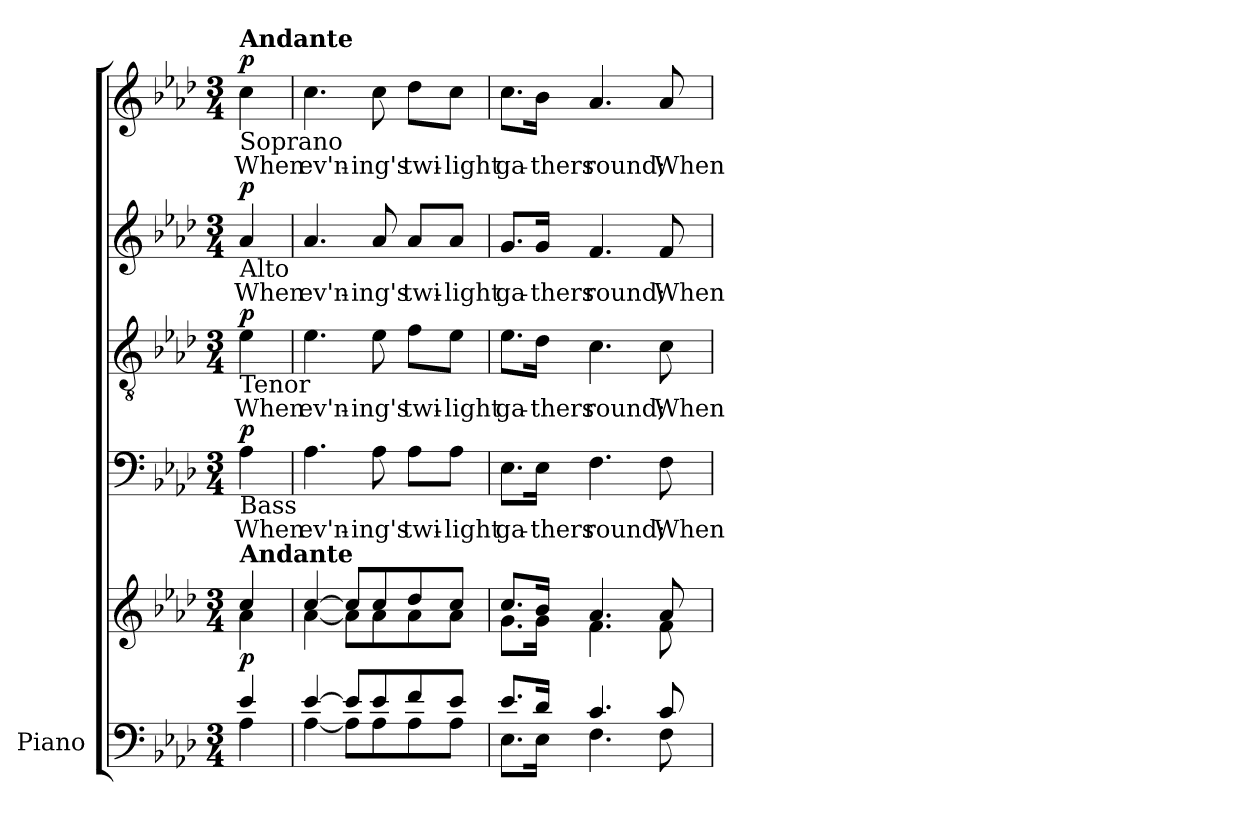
**kern	**kern	**dynam	**kern	**text	**dynam	**kern	**text	**dynam	**kern	**text	**dynam	**kern	**text	**dynam
*part5	*part5	*part5	*part4	*part4	*part4	*part3	*part3	*part3	*part2	*part2	*part2	*part1	*part1	*part1
*staff6	*staff5	*staff5/6	*staff4	*staff4	*staff4	*staff3	*staff3	*staff3	*staff2	*staff2	*staff2	*staff1	*staff1	*staff1
*I"Piano	*	*	*	*	*	*	*	*	*	*	*	*	*	*
*I'Pno.	*	*	*	*	*	*	*	*	*	*	*	*	*	*
!!LO:PB:g=z
*clefF4	*clefG2	*	*clefF4	*	*	*clefGv2	*	*	*clefG2	*	*	*clefG2	*	*
*	*	*	*	*	*	*ITrd7c12	*	*	*	*	*	*	*	*
*k[b-e-a-d-]	*k[b-e-a-d-]	*	*k[b-e-a-d-]	*	*	*k[b-e-a-d-]	*	*	*k[b-e-a-d-]	*	*	*k[b-e-a-d-]	*	*
*A-:	*A-:	*	*A-:	*	*	*A-:	*	*	*A-:	*	*	*A-:	*	*
*M3/4	*M3/4	*	*M3/4	*	*	*M3/4	*	*	*M3/4	*	*	*M3/4	*	*
*MM60	*MM80	*	*MM60	*	*	*MM60	*	*	*MM60	*	*	*MM80	*	*
=1	=1	=1	=1	=1	=1	=1	=1	=1	=1	=1	=1	=1	=1	=1
*^	*^	*	*	*	*	*	*	*	*	*	*	*	*	*
!	!	!	!	!	!	!LO:LY:b:color=#000000	!	!	!	!	!	!	!	!	!	!
!	!	!	!	!	!	!	!	!	!LO:LY:b:color=#000000	!	!	!	!	!	!	!
!	!	!	!	!	!	!	!	!	!	!	!	!LO:LY:b:color=#000000	!	!	!	!
!	!	!	!	!	!	!	!	!	!	!	!	!	!	!LO:TX:b:t=Soprano	!	!
!	!	!	!	!	!	!	!	!	!	!	!	!	!	!LO:TX:a:B:t=Andante	!	!
!	!	!	!	!	!	!	!	!	!	!	!LO:TX:b:t=Alto	!	!	!	!	!
!	!	!	!	!	!	!	!	!LO:TX:b:t=Tenor	!	!	!	!	!	!	!	!
!	!	!	!	!	!LO:TX:b:t=Bass	!	!	!	!	!	!	!	!	!	!	!
!	!	!LO:TX:a:B:t=Andante	!	!	!	!	!	!	!	!	!	!	!	!	!	!
!	!	!	!	!	!	!	!	!	!	!	!	!	!	!	!LO:LY:b:color=#000000	!
4e-i/	4A-i\	4cci/	4a-i\	p	4A-i\	When	p	4E-i\	When	p	4a-i/	When	p	4cci\	When	p
=2	=2	=2	=2	=2	=2	=2	=2	=2	=2	=2	=2	=2	=2	=2	=2	=2
!	!	!	!	!	!	!LO:LY:b:color=#000000	!	!	!	!	!	!	!	!	!	!
!	!	!	!	!	!	!	!	!	!LO:LY:b:color=#000000	!	!	!	!	!	!	!
!	!	!	!	!	!	!	!	!	!	!	!	!LO:LY:b:color=#000000	!	!	!	!
!	!	!	!	!	!	!	!	!	!	!	!	!	!	!	!LO:LY:b:color=#000000	!
[4e-i/	[4A-i\	[4cci/	[4a-i\	.	4.A-i\	ev'n-	.	4.E-i\	ev'n-	.	4.a-i/	ev'n-	.	4.cci\	ev'n-	.
8e-i/L]	8A-i\L]	8cci/L]	8a-i\L]	.	.	.	.	.	.	.	.	.	.	.	.	.
!	!	!	!	!	!	!LO:LY:b:color=#000000	!	!	!	!	!	!	!	!	!	!
!	!	!	!	!	!	!	!	!	!LO:LY:b:color=#000000	!	!	!	!	!	!	!
!	!	!	!	!	!	!	!	!	!	!	!	!LO:LY:b:color=#000000	!	!	!	!
!	!	!	!	!	!	!	!	!	!	!	!	!	!	!	!LO:LY:b:color=#000000	!
8e-i/	8A-i\	8cci/	8a-i\	.	8A-i\	-ing's	.	8E-i\	-ing's	.	8a-i/	-ing's	.	8cci\	-ing's	.
!	!	!	!	!	!	!LO:LY:b:color=#000000	!	!	!	!	!	!	!	!	!	!
!	!	!	!	!	!	!	!	!	!LO:LY:b:color=#000000	!	!	!	!	!	!	!
!	!	!	!	!	!	!	!	!	!	!	!	!LO:LY:b:color=#000000	!	!	!	!
!	!	!	!	!	!	!	!	!	!	!	!	!	!	!	!LO:LY:b:color=#000000	!
8fi/	8A-i\	8dd-i/	8a-i\	.	8A-i\L	twi-	.	8Fi\L	twi-	.	8a-i/L	twi-	.	8dd-i\L	twi-	.
!	!	!	!	!	!	!LO:LY:b:color=#000000	!	!	!	!	!	!	!	!	!	!
!	!	!	!	!	!	!	!	!	!LO:LY:b:color=#000000	!	!	!	!	!	!	!
!	!	!	!	!	!	!	!	!	!	!	!	!LO:LY:b:color=#000000	!	!	!	!
!	!	!	!	!	!	!	!	!	!	!	!	!	!	!	!LO:LY:b:color=#000000	!
8e-i/J	8A-i\J	8cci/J	8a-i\J	.	8A-i\J	-light	.	8E-i\J	-light	.	8a-i/J	-light	.	8cci\J	-light	.
=3	=3	=3	=3	=3	=3	=3	=3	=3	=3	=3	=3	=3	=3	=3	=3	=3
*	*^	*	*	*	*	*	*	*	*	*	*	*	*	*	*	*
!	!	!	!	!	!	!	!LO:LY:b:color=#000000	!	!	!	!	!	!	!	!	!	!
!	!	!	!	!	!	!	!	!	!	!LO:LY:b:color=#000000	!	!	!	!	!	!	!
!	!	!	!	!	!	!	!	!	!	!	!	!	!LO:LY:b:color=#000000	!	!	!	!
!	!	!	!	!	!	!	!	!	!	!	!	!	!	!	!	!LO:LY:b:color=#000000	!
8.e-i/L	8.E-i\L	2ryy	8.cci/L	8.gi\L	.	8.E-i\L	ga-	.	8.E-i\L	ga-	.	8.gi/L	ga-	.	8.cci\L	ga-	.
!	!	!	!	!	!	!	!LO:LY:b:color=#000000	!	!	!	!	!	!	!	!	!	!
!	!	!	!	!	!	!	!	!	!	!LO:LY:b:color=#000000	!	!	!	!	!	!	!
!	!	!	!	!	!	!	!	!	!	!	!	!	!LO:LY:b:color=#000000	!	!	!	!
!	!	!	!	!	!	!	!	!	!	!	!	!	!	!	!	!LO:LY:b:color=#000000	!
16d-i/Jk	16E-i\Jk	.	16b-i/Jk	16gi\Jk	.	16E-i\Jk	-thers	.	16D-i\Jk	-thers	.	16gi/Jk	-thers	.	16b-i\Jk	-thers	.
!	!	!	!	!	!	!	!LO:LY:b:color=#000000	!	!	!	!	!	!	!	!	!	!
!	!	!	!	!	!	!	!	!	!	!LO:LY:b:color=#000000	!	!	!	!	!	!	!
!	!	!	!	!	!	!	!	!	!	!	!	!	!LO:LY:b:color=#000000	!	!	!	!
!	!	!	!	!	!	!	!	!	!	!	!	!	!	!	!	!LO:LY:b:color=#000000	!
4.ci/	4.Fi\	.	4.a-i/	4.fi\	.	4.Fi\	round;	.	4.Ci\	round;	.	4.fi/	round;	.	4.a-i/	round;	.
.	.	4ryy	.	.	.	.	.	.	.	.	.	.	.	.	.	.	.
!	!	!	!	!	!	!	!LO:LY:b:color=#000000	!	!	!	!	!	!	!	!	!	!
!	!	!	!	!	!	!	!	!	!	!LO:LY:b:color=#000000	!	!	!	!	!	!	!
!	!	!	!	!	!	!	!	!	!	!	!	!	!LO:LY:b:color=#000000	!	!	!	!
!	!	!	!	!	!	!	!	!	!	!	!	!	!	!	!	!LO:LY:b:color=#000000	!
8ci/	8Fi\	.	8a-i/	8fi\	.	8Fi\	When	.	8Ci\	When	.	8fi/	When	.	8a-i/	When	.
*v	*v	*v	*	*	*	*	*	*	*	*	*	*	*	*	*	*	*
*	*v	*v	*	*	*	*	*	*	*	*	*	*	*	*	*
=	=	=	=	=	=	=	=	=	=	=	=	=	=	=
*-	*-	*-	*-	*-	*-	*-	*-	*-	*-	*-	*-	*-	*-	*-
